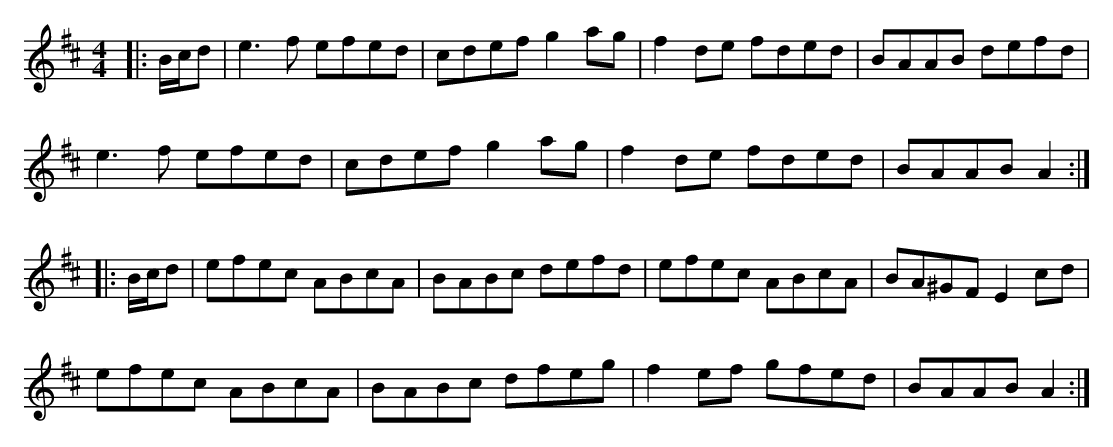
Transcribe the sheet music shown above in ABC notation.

X:1
M:4/4
K:Amix
|:B/c/d|e3f efed|cdef g2 ag|f2 de fded|BAAB defd|
e3f efed|cdef g2 ag|f2 de fded|BAAB A2:|
|:B/c/d|efec ABcA|BABc defd|efec ABcA|BA^GF E2 cd|
efec ABcA|BABc dfeg|f2 ef gfed|BAAB A2:|
